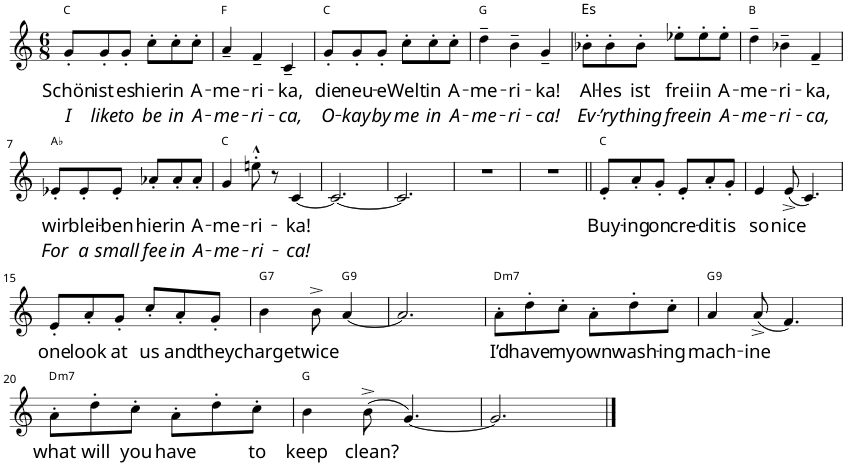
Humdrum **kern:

**kern	**text	**text	**harte
*part1	*part1	*part1	*part1
*staff1	*staff1	*staff1	*
*clefG2	*	*	*
*k[]	*	*	*
*M6/8	*	*	*
=1	=1	=1	=1
!	!LO:LY:b	!LO:LY:b	!
8g'/L	Schön	I	C:maj
!	!LO:LY:b	!LO:LY:b	!
8g'/	ist	like	.
!	!LO:LY:b	!LO:LY:b	!
8g'/J	es	to	.
!	!LO:LY:b	!LO:LY:b	!
8cc'\L	hier	be	.
!	!LO:LY:b	!LO:LY:b	!
8cc'\	in	in	.
!	!LO:LY:b	!LO:LY:b	!
8cc'\J	A-	A-	.
=2	=2	=2	=2
!	!LO:LY:b	!LO:LY:b	!
4a~/	-me-	-me-	F:maj
!	!LO:LY:b	!LO:LY:b	!
4f~/	-ri-	-ri-	.
!	!LO:LY:b	!LO:LY:b	!
4c~/	-ka,	-ca,	.
=3	=3	=3	=3
!	!LO:LY:b	!LO:LY:b	!
8g'/L	die	O-	C:maj
!	!LO:LY:b	!LO:LY:b	!
8g'/	neu-	-kay	.
!	!LO:LY:b	!LO:LY:b	!
8g'/J	-e	by	.
!	!LO:LY:b	!LO:LY:b	!
8cc'\L	Welt	me	.
!	!LO:LY:b	!LO:LY:b	!
8cc'\	in	in	.
!	!LO:LY:b	!LO:LY:b	!
8cc'\J	A-	A-	.
=4	=4	=4	=4
!	!LO:LY:b	!LO:LY:b	!
4dd~\	-me-	-me-	G:maj
!	!LO:LY:b	!LO:LY:b	!
4b~\	-ri-	-ri-	.
!	!LO:LY:b	!LO:LY:b	!
4g~/	-ka!	-ca!	.
=5	=5	=5	=5
!LO:TX:a:t=Es	!	!	!
!	!LO:LY:b	!LO:LY:b	!
8b-X'\L	Al-	Ev-	.
!	!LO:LY:b	!LO:LY:b	!
8b-'\	-les	-’ry	.
!	!LO:LY:b	!LO:LY:b	!
8b-'\J	ist	thing	.
!	!LO:LY:b	!LO:LY:b	!
8ee-X'\L	frei	free	.
!	!LO:LY:b	!LO:LY:b	!
8ee-'\	in	in	.
!	!LO:LY:b	!LO:LY:b	!
8ee-'\J	A-	A-	.
=6	=6	=6	=6
!	!LO:LY:b	!LO:LY:b	!
4dd~\	-me-	-me-	B:maj
!	!LO:LY:b	!LO:LY:b	!
4b-X~\	-ri-	-ri-	.
!	!LO:LY:b	!LO:LY:b	!
4f~/	-ka,	-ca,	.
!!LO:LB:g=z
=7	=7	=7	=7
!	!LO:LY:b	!LO:LY:b	!
8e-X'/L	wir	For	Ab:maj
!	!LO:LY:b	!LO:LY:b	!
8e-'/	blei-	a	.
!	!LO:LY:b	!LO:LY:b	!
8e-'/J	-ben	small	.
!	!LO:LY:b	!LO:LY:b	!
8a-X'/L	hier	fee	.
!	!LO:LY:b	!LO:LY:b	!
8a-'/	in	in	.
!	!LO:LY:b	!LO:LY:b	!
8a-'/J	A-	A-	.
=8	=8	=8	=8
!	!LO:LY:b	!LO:LY:b	!
4g/	-me-	-me-	C:maj
!	!LO:LY:b	!LO:LY:b	!
8een'^^\	-ri-	-ri-	.
8r	.	.	.
!	!LO:LY:b	!LO:LY:b	!
[4c/	-ka!	-ca!	.
=9	=9	=9	=9
2.c/_	.	.	.
=10	=10	=10	=10
2.c/]	.	.	.
=11	=11	=11	=11
2.r	.	.	.
=12	=12	=12	=12
2.r	.	.	.
=13||	=13||	=13||	=13||
!	!LO:LY:b	!	!
8e'/L	Buy-	.	C:maj
!	!LO:LY:b	!	!
8a'/	-ing	.	.
!	!LO:LY:b	!	!
8g'/J	on	.	.
!	!LO:LY:b	!	!
8e'/L	cre-	.	.
!	!LO:LY:b	!	!
8a'/	-dit	.	.
!	!LO:LY:b	!	!
8g'/J	is	.	.
=14	=14	=14	=14
!	!LO:LY:b	!	!
4e/	so	.	.
!	!LO:LY:b	!	!
(8e^/	nice	.	.
4.c/)	.	.	.
!!LO:LB:g=z
=15	=15	=15	=15
!	!LO:LY:b	!	!
8e'/L	one	.	.
!	!LO:LY:b	!	!
8a'/	look	.	.
!	!LO:LY:b	!	!
8g'/J	at	.	.
!	!LO:LY:b	!	!
8cc'/L	us	.	.
!	!LO:LY:b	!	!
8a'/	and	.	.
!	!LO:LY:b	!	!
8g'/J	they	.	.
=16	=16	=16	=16
!	!LO:LY:b	!	!LO:H:kt=7
4b\	charge	.	G:7
!	!LO:LY:b	!	!
8b^\	twice	.	.
!	!	!	!LO:H:kt=9
[4a/	.	.	G:9
=17	=17	=17	=17
2.a/]	.	.	.
=18	=18	=18	=18
!	!LO:LY:b	!	!LO:H:kt=m7
8a'\L	I’d	.	D:min7
!	!LO:LY:b	!	!
8dd'\	have	.	.
!	!LO:LY:b	!	!
8cc'\J	my	.	.
!	!LO:LY:b	!	!
8a'\L	own	.	.
!	!LO:LY:b	!	!
8dd'\	wash-	.	.
!	!LO:LY:b	!	!
8cc'\J	-ing	.	.
=19	=19	=19	=19
!	!LO:LY:b	!	!LO:H:kt=9
4a/	mach-	.	G:9
!	!LO:LY:b	!	!
(8a^/	-ine	.	.
4.f/)	.	.	.
!!LO:LB:g=z
=20	=20	=20	=20
!	!LO:LY:b	!	!LO:H:kt=m7
8a'\L	what	.	D:min7
!	!LO:LY:b	!	!
8dd'\	will	.	.
!	!LO:LY:b	!	!
8cc'\J	you	.	.
!	!LO:LY:b	!	!
8a'\L	have	.	.
8dd'\	.	.	.
!	!LO:LY:b	!	!
8cc'\J	to	.	.
=21	=21	=21	=21
!	!LO:LY:b	!	!
4b\	keep	.	G:maj
!	!LO:LY:b	!	!
(8b^\	clean?	.	.
[4.g/)	.	.	.
=22	=22	=22	=22
2.g/]	.	.	.
==	==	==	==
*-	*-	*-	*-
